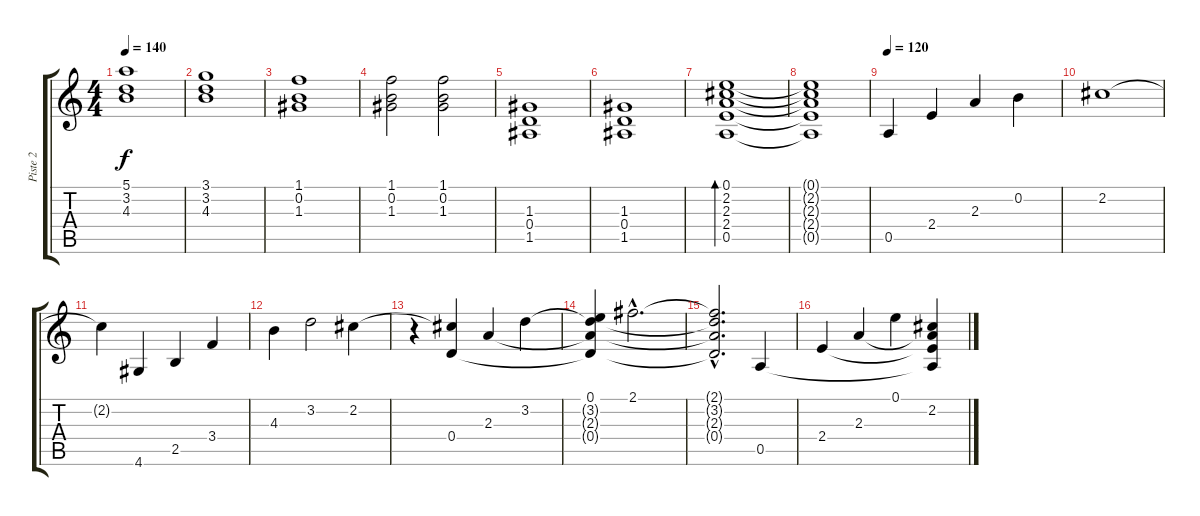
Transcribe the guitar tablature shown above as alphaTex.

\track ("Piste 2" "Piste 2") {instrument acousticguitarnylon}
\staff {score tabs}
\tuning (E4 B3 G3 D3 A2 E2) {hide}
\ts (4 4)
\tempo 140
\clef g2
\ks c
(5.1 3.2 4.3).1{dy f} |
(3.1 3.2 4.3).1 |
(1.1 0.2 1.3).1 |
(1.1 0.2 1.3).2 (1.1 0.2 1.3).2 |
(1.3 0.4 1.5).1 |
(1.3 0.4 1.5).1 |
(0.1 2.2 2.3 2.4 0.5).1{bd 480} |
(0.1{t} 2.2{t} 2.3{t} 2.4{t} 0.5{t}).1 |
\tempo 120
0.5.4 2.4.4 2.3.4 0.2.4 |
2.2.1 |
2.2{t}.4 4.6.4 2.5.4 3.4.4 |
4.3.4 3.2.2 2.2.4 |
r.4 (2.2{t} 0.4).4 2.3.4 3.2.4 |
(0.1 3.2{t} 2.3{t} 0.4{t}).4 2.1{hac}.2{d} |
(2.1{hac t} 3.2{hac t} 2.3{hac t} 0.4{hac t}).2{d} 0.5.4 |
2.4.4 2.3.4 0.1.4 (2.2 2.3{t} 2.4{t} 0.5{t}).4
